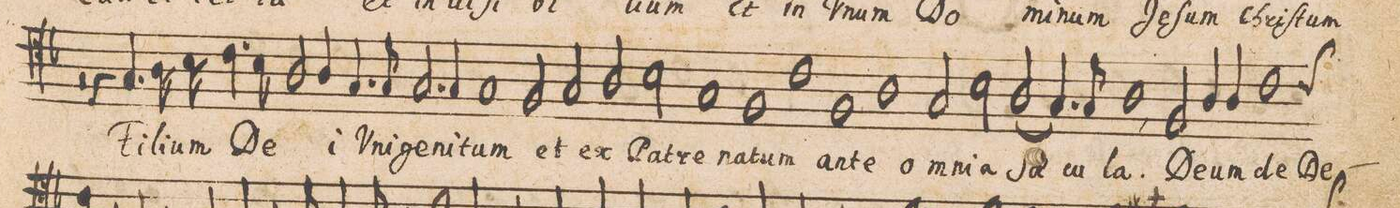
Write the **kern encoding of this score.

**kern	**text
*I"TENOR.	*
*clefC4	*
*k[b-]	*
*met(C|)	*
*M2/2	*
2r	.
4r	.
4.G/	Fi-
=26-	=26-
16A\	-li-
16B-y\	-um
4.c\	De-
8B-\	.
2A/	.
=27-	=27-
4A/	-i
4.G/	V-
8G/	-ni-
=28-	=28-
2.G/	-ge-
4G/	-ni-
=29-	=29-
1G/	-tum
=30-	=30-
2F/	et
2G/	ex
=31-	=31-
2A/	Pa-
2B-\	-tre
=32-	=32-
1G/	na-
=33-	=33-
1F/	-tum
=34-	=34-
1c\	an-
=35-	=35-
1F/	-te
=36-	=36-
1A\	om-
=37-	=37-
2G/	-ni-
2B-\	-a
=38-	=38-
(2A/	ſae-
4.G/)	.
8G/	-cu-
=39-	=39-
1A\,<	-la.
=40-	=40-
2F/	De-
4A/	-um
4A/	de
=41-	=41-
*custos:c	*
*-	*-
